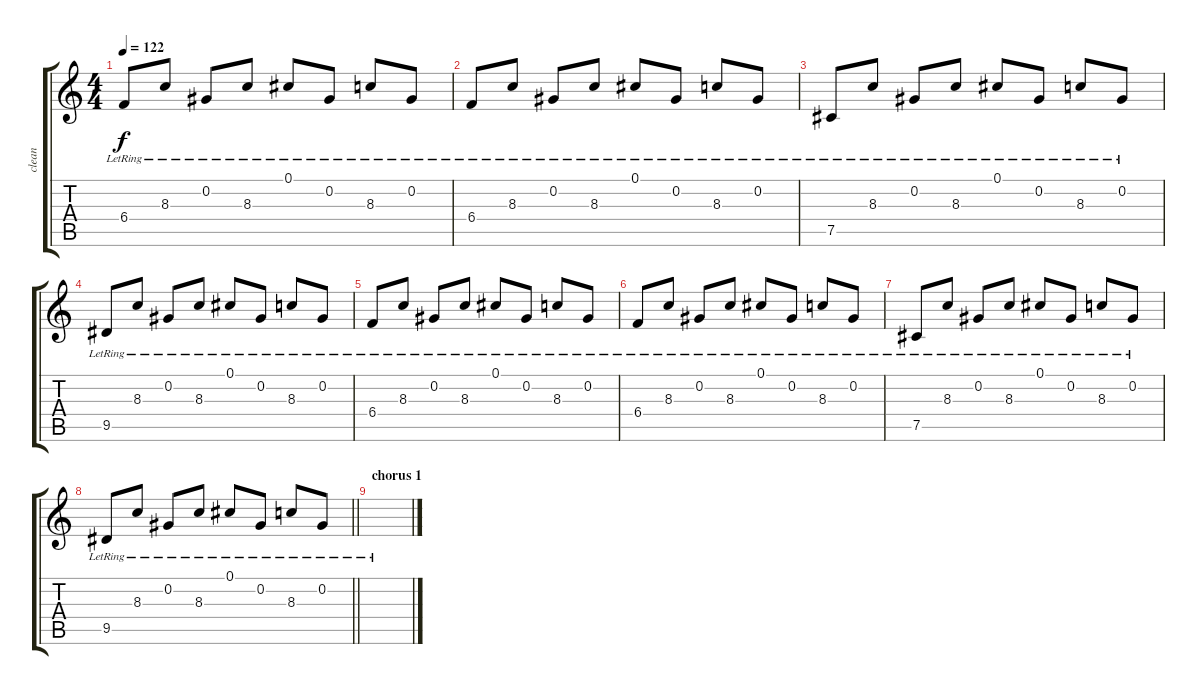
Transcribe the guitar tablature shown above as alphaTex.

\track ("clean" "clean") {instrument electricguitarclean}
\staff {score tabs}
\tuning (Db4 Ab3 E3 B2 Gb2 B1) {hide}
\ts (4 4)
\tempo 122
\clef g2
\ks c
6.4{lr}.8{dy f} 8.3{lr}.8 0.2{lr}.8 8.3{lr}.8 0.1{lr}.8 0.2{lr}.8 8.3{lr}.8 0.2{lr}.8 |
6.4{lr}.8 8.3{lr}.8 0.2{lr}.8 8.3{lr}.8 0.1{lr}.8 0.2{lr}.8 8.3{lr}.8 0.2{lr}.8 |
7.5{lr}.8 8.3{lr}.8 0.2{lr}.8 8.3{lr}.8 0.1{lr}.8 0.2{lr}.8 8.3{lr}.8 0.2{lr}.8 |
9.5{lr}.8 8.3{lr}.8 0.2{lr}.8 8.3{lr}.8 0.1{lr}.8 0.2{lr}.8 8.3{lr}.8 0.2{lr}.8 |
6.4{lr}.8 8.3{lr}.8 0.2{lr}.8 8.3{lr}.8 0.1{lr}.8 0.2{lr}.8 8.3{lr}.8 0.2{lr}.8 |
6.4{lr}.8 8.3{lr}.8 0.2{lr}.8 8.3{lr}.8 0.1{lr}.8 0.2{lr}.8 8.3{lr}.8 0.2{lr}.8 |
7.5{lr}.8 8.3{lr}.8 0.2{lr}.8 8.3{lr}.8 0.1{lr}.8 0.2{lr}.8 8.3{lr}.8 0.2{lr}.8 |
\barLineRight lightlight
9.5{lr}.8 8.3{lr}.8 0.2{lr}.8 8.3{lr}.8 0.1{lr}.8 0.2{lr}.8 8.3{lr}.8 0.2{lr}.8 |
\section ("" "chorus 1")
